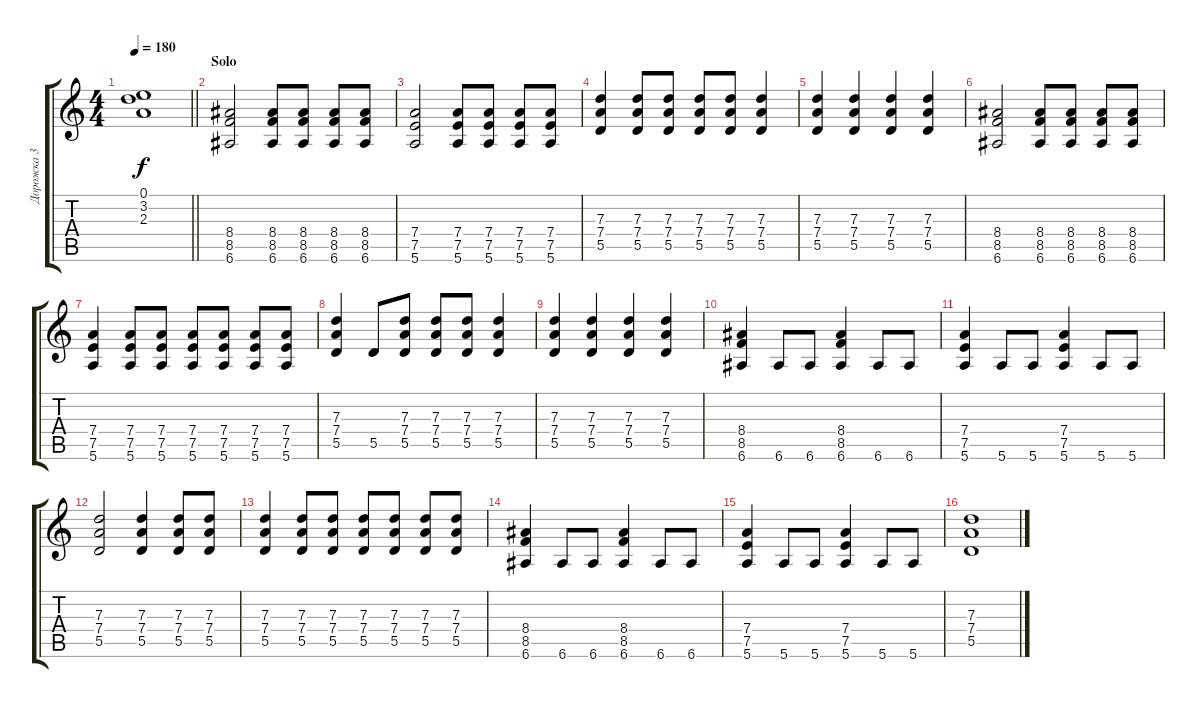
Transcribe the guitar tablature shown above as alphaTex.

\track ("Дорожка 3" "Дорожка 3") {instrument distortionguitar}
\staff {score tabs}
\tuning (E4 B3 G3 D3 A2 E2) {hide}
\ts (4 4)
\tempo 180
\clef g2
\barLineRight lightlight
\ks c
(0.1{t} 3.2{t} 2.3{t}).1{dy f} |
\section ("" "Solo")
(8.4 8.5 6.6).2 (8.4 8.5 6.6).8 (8.4 8.5 6.6).8 (8.4 8.5 6.6).8 (8.4 8.5 6.6).8 |
(7.4 7.5 5.6).2 (7.4 7.5 5.6).8 (7.4 7.5 5.6).8 (7.4 7.5 5.6).8 (7.4 7.5 5.6).8 |
(7.3 7.4 5.5).4 (7.3 7.4 5.5).8 (7.3 7.4 5.5).8 (7.3 7.4 5.5).8 (7.3 7.4 5.5).8 (7.3 7.4 5.5).4 |
(7.3 7.4 5.5).4 (7.3 7.4 5.5).4 (7.3 7.4 5.5).4 (7.3 7.4 5.5).4 |
(8.4 8.5 6.6).2 (8.4 8.5 6.6).8 (8.4 8.5 6.6).8 (8.4 8.5 6.6).8 (8.4 8.5 6.6).8 |
(7.4 7.5 5.6).4 (7.4 7.5 5.6).8 (7.4 7.5 5.6).8 (7.4 7.5 5.6).8 (7.4 7.5 5.6).8 (7.4 7.5 5.6).8 (7.4 7.5 5.6).8 |
(7.3 7.4 5.5).4 5.5.8 (7.3 7.4 5.5).8 (7.3 7.4 5.5).8 (7.3 7.4 5.5).8 (7.3 7.4 5.5).4 |
(7.3 7.4 5.5).4 (7.3 7.4 5.5).4 (7.3 7.4 5.5).4 (7.3 7.4 5.5).4 |
(8.4 8.5 6.6).4 6.6.8 6.6.8 (8.4 8.5 6.6).4 6.6.8 6.6.8 |
(7.4 7.5 5.6).4 5.6.8 5.6.8 (7.4 7.5 5.6).4 5.6.8 5.6.8 |
(7.3 7.4 5.5).2 (7.3 7.4 5.5).4 (7.3 7.4 5.5).8 (7.3 7.4 5.5).8 |
(7.3 7.4 5.5).4 (7.3 7.4 5.5).8 (7.3 7.4 5.5).8 (7.3 7.4 5.5).8 (7.3 7.4 5.5).8 (7.3 7.4 5.5).8 (7.3 7.4 5.5).8 |
(8.4 8.5 6.6).4 6.6.8 6.6.8 (8.4 8.5 6.6).4 6.6.8 6.6.8 |
(7.4 7.5 5.6).4 5.6.8 5.6.8 (7.4 7.5 5.6).4 5.6.8 5.6.8 |
(7.3 7.4 5.5).1
